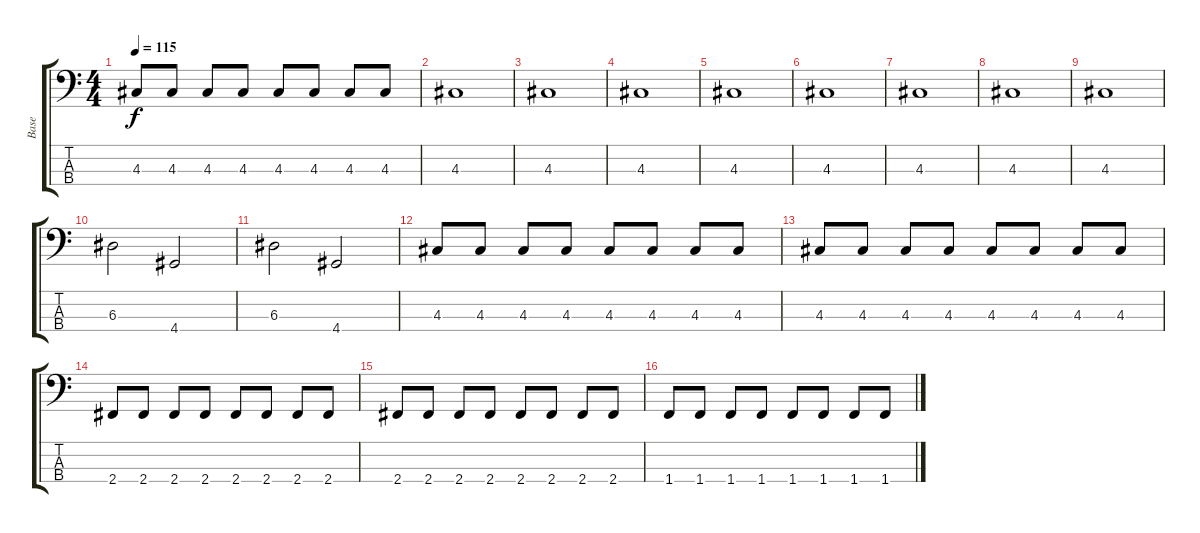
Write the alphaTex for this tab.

\track ("Base" "Base") {instrument electricbassfinger}
\staff {score tabs}
\tuning (G2 D2 A1 E1) {hide}
\ts (4 4)
\tempo 115
\clef f4
\ks c
4.3.8{dy f} 4.3.8 4.3.8 4.3.8 4.3.8 4.3.8 4.3.8 4.3.8 |
4.3.1 |
4.3.1 |
4.3.1 |
4.3.1 |
4.3.1 |
4.3.1 |
4.3.1 |
4.3.1 |
6.3.2 4.4.2 |
6.3.2 4.4.2 |
4.3.8 4.3.8 4.3.8 4.3.8 4.3.8 4.3.8 4.3.8 4.3.8 |
4.3.8 4.3.8 4.3.8 4.3.8 4.3.8 4.3.8 4.3.8 4.3.8 |
2.4.8 2.4.8 2.4.8 2.4.8 2.4.8 2.4.8 2.4.8 2.4.8 |
2.4.8 2.4.8 2.4.8 2.4.8 2.4.8 2.4.8 2.4.8 2.4.8 |
1.4.8 1.4.8 1.4.8 1.4.8 1.4.8 1.4.8 1.4.8 1.4.8
